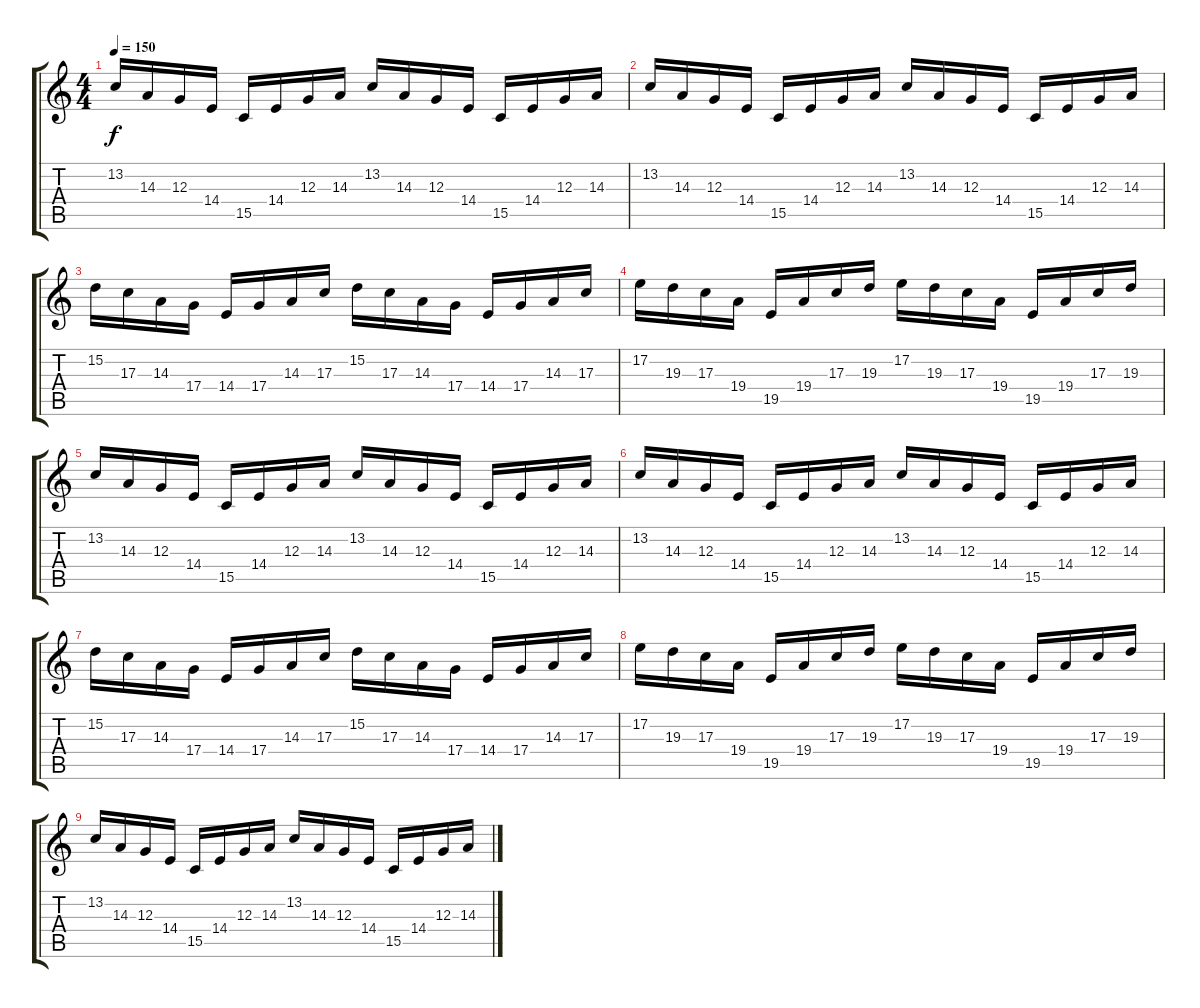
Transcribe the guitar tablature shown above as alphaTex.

\track "" {instrument clavinet}
\staff {score tabs}
\tuning (E4 B3 G3 D3 A2 E2) {hide}
\ts (4 4)
\tempo 150
\clef g2
\ks c
13.2.16{dy f} 14.3.16 12.3.16 14.4.16 15.5.16 14.4.16 12.3.16 14.3.16 13.2.16 14.3.16 12.3.16 14.4.16 15.5.16 14.4.16 12.3.16 14.3.16 |
13.2.16 14.3.16 12.3.16 14.4.16 15.5.16 14.4.16 12.3.16 14.3.16 13.2.16 14.3.16 12.3.16 14.4.16 15.5.16 14.4.16 12.3.16 14.3.16 |
15.2.16 17.3.16 14.3.16 17.4.16 14.4.16 17.4.16 14.3.16 17.3.16 15.2.16 17.3.16 14.3.16 17.4.16 14.4.16 17.4.16 14.3.16 17.3.16 |
17.2.16 19.3.16 17.3.16 19.4.16 19.5.16 19.4.16 17.3.16 19.3.16 17.2.16 19.3.16 17.3.16 19.4.16 19.5.16 19.4.16 17.3.16 19.3.16 |
13.2.16 14.3.16 12.3.16 14.4.16 15.5.16 14.4.16 12.3.16 14.3.16 13.2.16 14.3.16 12.3.16 14.4.16 15.5.16 14.4.16 12.3.16 14.3.16 |
13.2.16 14.3.16 12.3.16 14.4.16 15.5.16 14.4.16 12.3.16 14.3.16 13.2.16 14.3.16 12.3.16 14.4.16 15.5.16 14.4.16 12.3.16 14.3.16 |
15.2.16 17.3.16 14.3.16 17.4.16 14.4.16 17.4.16 14.3.16 17.3.16 15.2.16 17.3.16 14.3.16 17.4.16 14.4.16 17.4.16 14.3.16 17.3.16 |
17.2.16 19.3.16 17.3.16 19.4.16 19.5.16 19.4.16 17.3.16 19.3.16 17.2.16 19.3.16 17.3.16 19.4.16 19.5.16 19.4.16 17.3.16 19.3.16 |
13.2.16 14.3.16 12.3.16 14.4.16 15.5.16 14.4.16 12.3.16 14.3.16 13.2.16 14.3.16 12.3.16 14.4.16 15.5.16 14.4.16 12.3.16 14.3.16
